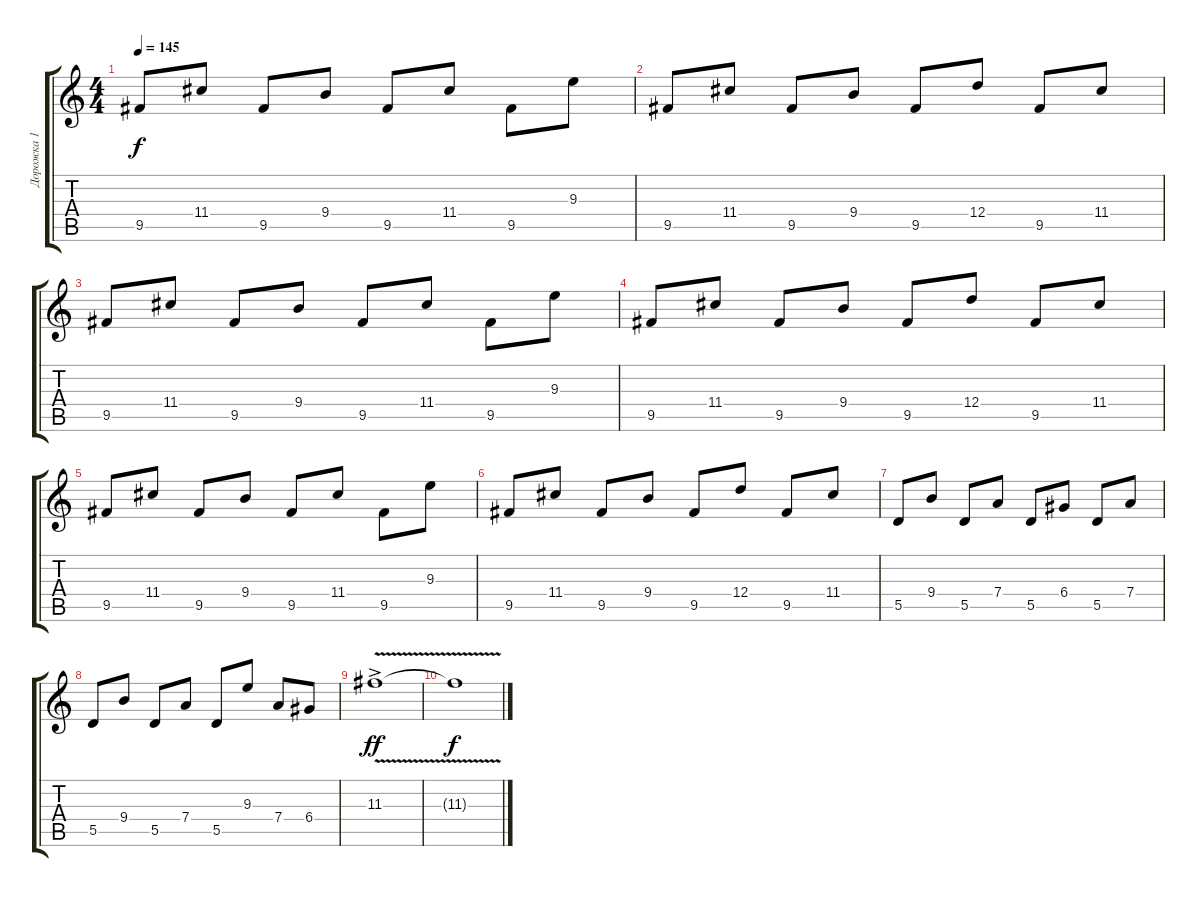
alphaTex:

\track ("Дорожка 1" "Дорожка 1") {instrument distortionguitar}
\staff {score tabs}
\tuning (E4 B3 G3 D3 A2 E2) {hide}
\ts (4 4)
\tempo 145
\clef g2
\ks c
9.5.8{dy f} 11.4.8 9.5.8 9.4.8 9.5.8 11.4.8 9.5.8 9.3.8 |
9.5.8 11.4.8 9.5.8 9.4.8 9.5.8 12.4.8 9.5.8 11.4.8 |
9.5.8 11.4.8 9.5.8 9.4.8 9.5.8 11.4.8 9.5.8 9.3.8 |
9.5.8 11.4.8 9.5.8 9.4.8 9.5.8 12.4.8 9.5.8 11.4.8 |
9.5.8 11.4.8 9.5.8 9.4.8 9.5.8 11.4.8 9.5.8 9.3.8 |
9.5.8 11.4.8 9.5.8 9.4.8 9.5.8 12.4.8 9.5.8 11.4.8 |
5.5.8 9.4.8 5.5.8 7.4.8 5.5.8 6.4.8 5.5.8 7.4.8 |
5.5.8 9.4.8 5.5.8 7.4.8 5.5.8 9.3.8 7.4.8 6.4.8 |
11.3{v ac}.1{dy ff} |
11.3{t}.1{dy f}
